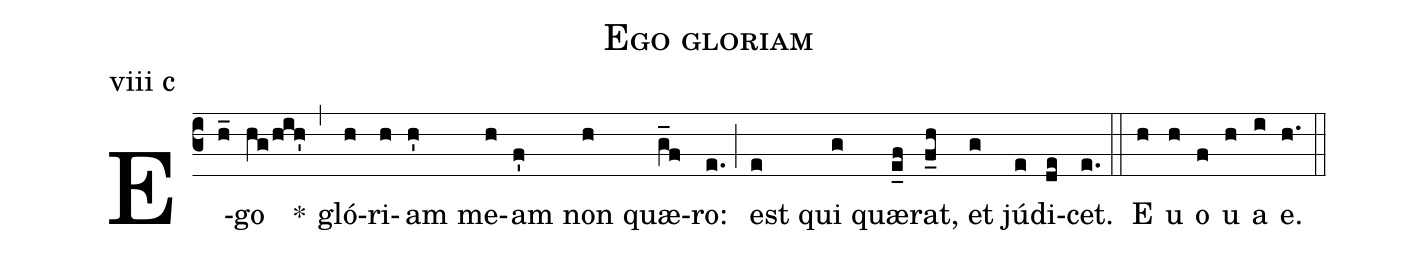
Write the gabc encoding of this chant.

name:Ego gloriam;
mode:viii c;
%%
(c3) E(h_)go(hg/hih') *(,) gló(h)ri(h)am(h') me(h)am(f') non(h) quæ(g_f)ro:(e.) (;) est(e) qui(g) quæ(e_f)rat,(f_h) et(g) jú(e)di(de)cet.(e.) (::) <eu> E(h) u(h) o(f) u(h) a(i) e.(h.) </eu> (::)
